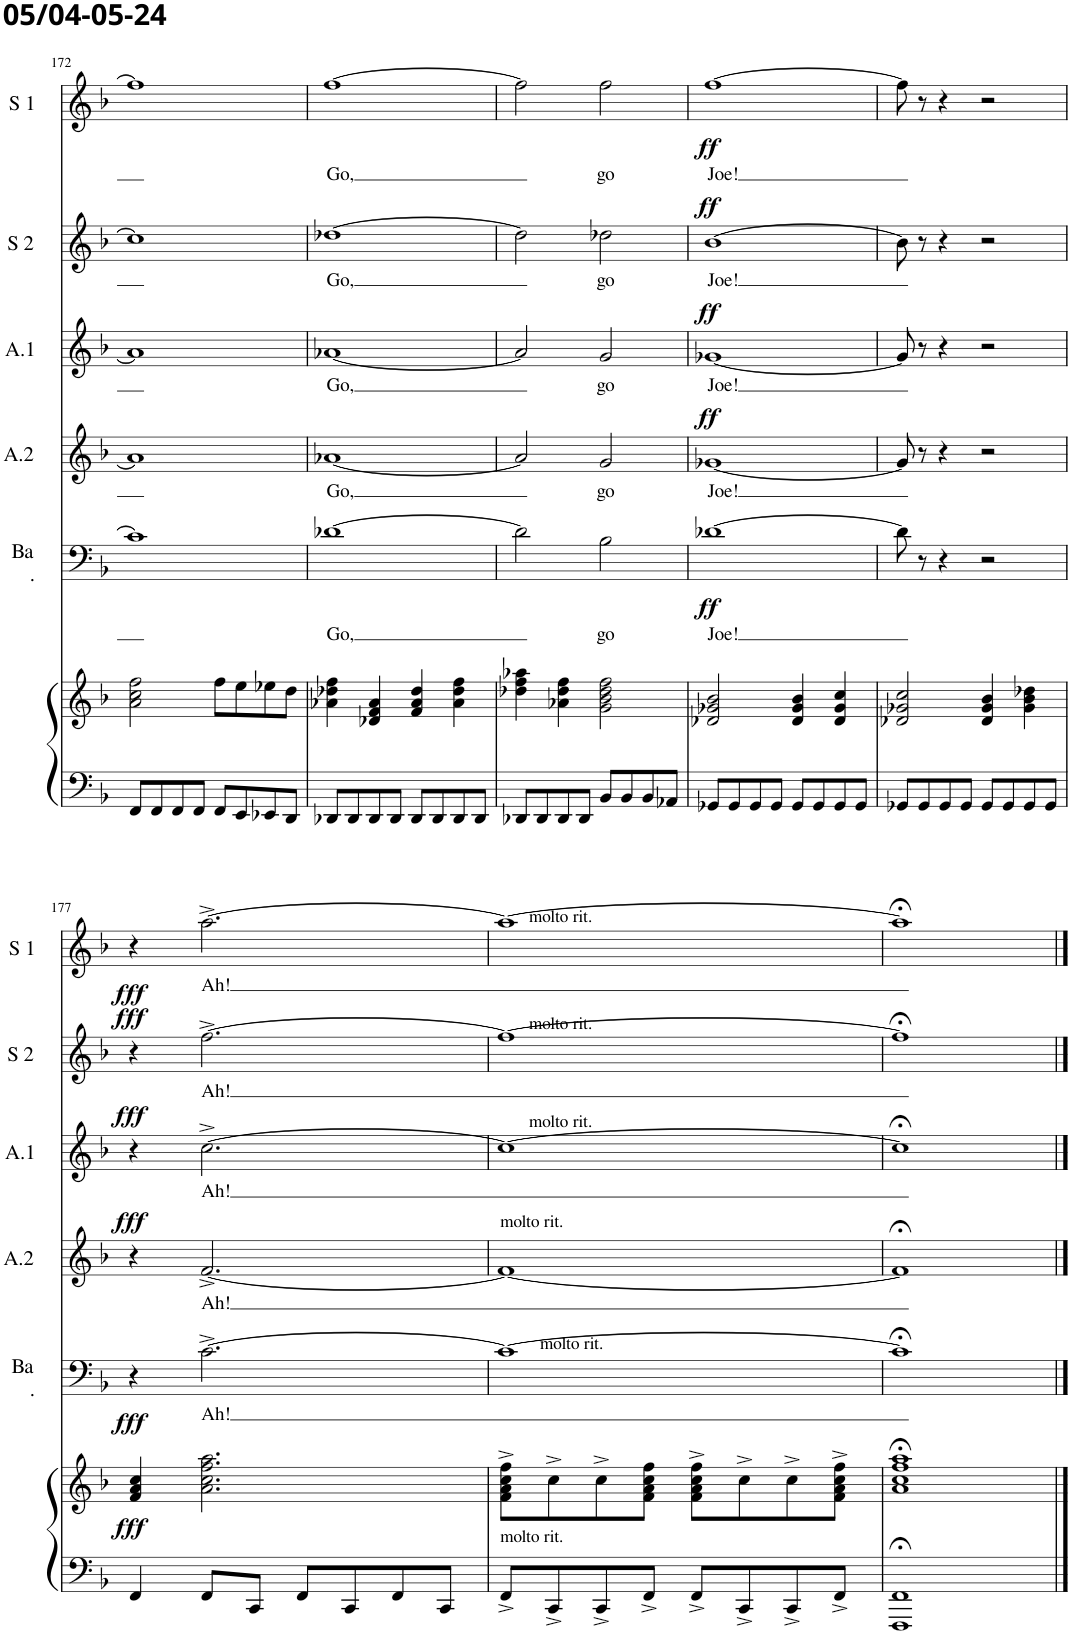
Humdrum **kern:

**kern	**kern	**dynam	**kern	**text	**dynam	**kern	**text	**dynam	**kern	**text	**dynam	**kern	**text	**dynam	**kern	**text	**dynam
*part6	*part6	*part6	*part5	*part5	*part5	*part4	*part4	*part4	*part3	*part3	*part3	*part2	*part2	*part2	*part1	*part1	*part1
*staff7	*staff6	*staff6/7	*staff5	*staff5	*staff5	*staff4	*staff4	*staff4	*staff3	*staff3	*staff3	*staff2	*staff2	*staff2	*staff1	*staff1	*staff1
*I"Piano	*	*	*I"Bariton	*	*	*I"Alt 2	*	*	*I"Alt 1	*	*	*I"Soprano 2	*	*	*I"Soprano 1	*	*
*I'Pno	*	*	*I'Ba .	*	*	*I'A.2	*	*	*I'A.1	*	*	*I'S 2	*	*	*I'S 1	*	*
!!LO:PB:g=z
*clefF4	*clefG2	*	*clefF4	*	*	*clefG2	*	*	*clefG2	*	*	*clefG2	*	*	*clefG2	*	*
*k[b-]	*k[b-]	*	*k[b-]	*	*	*k[b-]	*	*	*k[b-]	*	*	*k[b-]	*	*	*k[b-]	*	*
*M4/4	*M4/4	*	*M4/4	*	*	*M4/4	*	*	*M4/4	*	*	*M4/4	*	*	*M4/4	*	*
=172	=172	=172	=172	=172	=172	=172	=172	=172	=172	=172	=172	=172	=172	=172	=172	=172	=172
8FF/L	2a\ 2cc\ 2ff\	.	1c]	.	.	1a]	.	.	1a]	.	.	1cc]	.	.	1ff]	.	.
8FF/	.	.	.	.	.	.	.	.	.	.	.	.	.	.	.	.	.
8FF/	.	.	.	.	.	.	.	.	.	.	.	.	.	.	.	.	.
8FF/J	.	.	.	.	.	.	.	.	.	.	.	.	.	.	.	.	.
8FF/L	8ff\L	.	.	.	.	.	.	.	.	.	.	.	.	.	.	.	.
8EE/	8ee\	.	.	.	.	.	.	.	.	.	.	.	.	.	.	.	.
8EE-X/	8ee-X\	.	.	.	.	.	.	.	.	.	.	.	.	.	.	.	.
8DD/J	8dd\J	.	.	.	.	.	.	.	.	.	.	.	.	.	.	.	.
=173	=173	=173	=173	=173	=173	=173	=173	=173	=173	=173	=173	=173	=173	=173	=173	=173	=173
!	!	!	!	!LO:LY:b	!	!	!LO:LY:b	!	!	!LO:LY:b	!	!	!LO:LY:b	!	!	!LO:LY:b	!
8DD-X/L	4a-X\ 4dd-X\ 4ff\	.	[1d-X	Go,	.	[1a-X	Go,	.	[1a-X	Go,	.	[1dd-X	Go,	.	[1ff	Go,	.
8DD-/	.	.	.	.	.	.	.	.	.	.	.	.	.	.	.	.	.
8DD-/	4d-X/ 4f/ 4a-/	.	.	.	.	.	.	.	.	.	.	.	.	.	.	.	.
8DD-/J	.	.	.	.	.	.	.	.	.	.	.	.	.	.	.	.	.
8DD-/L	4f/ 4a-/ 4dd-/	.	.	.	.	.	.	.	.	.	.	.	.	.	.	.	.
8DD-/	.	.	.	.	.	.	.	.	.	.	.	.	.	.	.	.	.
8DD-/	4a-\ 4dd-\ 4ff\	.	.	.	.	.	.	.	.	.	.	.	.	.	.	.	.
8DD-/J	.	.	.	.	.	.	.	.	.	.	.	.	.	.	.	.	.
=174	=174	=174	=174	=174	=174	=174	=174	=174	=174	=174	=174	=174	=174	=174	=174	=174	=174
8DD-X/L	4dd-X\ 4ff\ 4aa-X\	.	2d-\]	.	.	2a-/]	.	.	2a-/]	.	.	2dd-\]	.	.	2ff\]	.	.
8DD-/	.	.	.	.	.	.	.	.	.	.	.	.	.	.	.	.	.
8DD-/	4a-X\ 4dd-\ 4ff\	.	.	.	.	.	.	.	.	.	.	.	.	.	.	.	.
8DD-/J	.	.	.	.	.	.	.	.	.	.	.	.	.	.	.	.	.
!	!	!	!	!LO:LY:b	!	!	!LO:LY:b	!	!	!LO:LY:b	!	!	!LO:LY:b	!	!	!LO:LY:b	!
8BB-/L	2g\ 2b-\ 2dd-\ 2ff\	.	2B-\	go	.	2g/	go	.	2g/	go	.	2dd-X\	go	.	2ff\	go	.
8BB-/	.	.	.	.	.	.	.	.	.	.	.	.	.	.	.	.	.
8BB-/	.	.	.	.	.	.	.	.	.	.	.	.	.	.	.	.	.
8AA-X/J	.	.	.	.	.	.	.	.	.	.	.	.	.	.	.	.	.
=175	=175	=175	=175	=175	=175	=175	=175	=175	=175	=175	=175	=175	=175	=175	=175	=175	=175
!	!	!	!	!LO:LY:b	!LO:DY:b	!	!LO:LY:b	!LO:DY:a	!	!LO:LY:b	!LO:DY:a	!	!LO:LY:b	!LO:DY:a	!	!LO:LY:b	!LO:DY:b
8GG-X/L	2d-X/ 2g-X/ 2b-/	.	[1d-X	Joe!	ff	[1g-X	Joe!	ff	[1g-X	Joe!	ff	[1b-	Joe!	ff	[1ff	Joe!	ff
8GG-/	.	.	.	.	.	.	.	.	.	.	.	.	.	.	.	.	.
8GG-/	.	.	.	.	.	.	.	.	.	.	.	.	.	.	.	.	.
8GG-/J	.	.	.	.	.	.	.	.	.	.	.	.	.	.	.	.	.
8GG-/L	4d-/ 4g-/ 4b-/	.	.	.	.	.	.	.	.	.	.	.	.	.	.	.	.
8GG-/	.	.	.	.	.	.	.	.	.	.	.	.	.	.	.	.	.
8GG-/	4d-/ 4g-/ 4cc/	.	.	.	.	.	.	.	.	.	.	.	.	.	.	.	.
8GG-/J	.	.	.	.	.	.	.	.	.	.	.	.	.	.	.	.	.
=176	=176	=176	=176	=176	=176	=176	=176	=176	=176	=176	=176	=176	=176	=176	=176	=176	=176
8GG-X/L	2d-X/ 2g-X/ 2cc/	.	8d-\]	.	.	8g-/]	.	.	8g-/]	.	.	8b-\]	.	.	8ff\]	.	.
8GG-/	.	.	8r	.	.	8r	.	.	8r	.	.	8r	.	.	8r	.	.
8GG-/	.	.	4r	.	.	4r	.	.	4r	.	.	4r	.	.	4r	.	.
8GG-/J	.	.	.	.	.	.	.	.	.	.	.	.	.	.	.	.	.
8GG-/L	4d-/ 4g-/ 4b-/	.	2r	.	.	2r	.	.	2r	.	.	2r	.	.	2r	.	.
8GG-/	.	.	.	.	.	.	.	.	.	.	.	.	.	.	.	.	.
8GG-/	4g-\ 4b-\ 4dd-X\	.	.	.	.	.	.	.	.	.	.	.	.	.	.	.	.
8GG-/J	.	.	.	.	.	.	.	.	.	.	.	.	.	.	.	.	.
!!LO:LB:g=z
=177	=177	=177	=177	=177	=177	=177	=177	=177	=177	=177	=177	=177	=177	=177	=177	=177	=177
!	!	!LO:DY:b	!	!	!LO:DY:b	!	!	!LO:DY:a	!	!	!LO:DY:a	!	!	!LO:DY:a	!	!	!LO:DY:b
4FF/	4f/ 4a/ 4cc/	fff	4r	.	fff	4r	.	fff	4r	.	fff	4r	.	fff	4r	.	fff
!	!	!	!	!LO:LY:b	!	!	!LO:LY:b	!	!	!LO:LY:b	!	!	!LO:LY:b	!	!	!LO:LY:b	!
8FF/L	2.a\ 2.cc\ 2.ff\ 2.aa\	.	[2.c^\	Ah!	.	[2.f^/	Ah!	.	[2.cc^\	Ah!	.	[2.ff^\	Ah!	.	[2.aa^\	Ah!	.
8CC/J	.	.	.	.	.	.	.	.	.	.	.	.	.	.	.	.	.
8FF/L	.	.	.	.	.	.	.	.	.	.	.	.	.	.	.	.	.
8CC/	.	.	.	.	.	.	.	.	.	.	.	.	.	.	.	.	.
8FF/	.	.	.	.	.	.	.	.	.	.	.	.	.	.	.	.	.
8CC/J	.	.	.	.	.	.	.	.	.	.	.	.	.	.	.	.	.
=178	=178	=178	=178	=178	=178	=178	=178	=178	=178	=178	=178	=178	=178	=178	=178	=178	=178
!	!	!	!	!	!	!	!	!	!	!	!	!	!	!	!LO:TX:a:t=molto rit.	!	!
!	!	!	!	!	!	!	!	!	!	!	!	!LO:TX:a:t=molto rit.	!	!	!	!	!
!	!	!	!	!	!	!	!	!	!LO:TX:a:t=molto rit.	!	!	!	!	!	!	!	!
!	!	!	!	!	!	!LO:TX:a:t=molto rit.	!	!	!	!	!	!	!	!	!	!	!
!	!	!	!LO:TX:a:t=molto rit.	!	!	!	!	!	!	!	!	!	!	!	!	!	!
!	!LO:TX:b:t=molto rit.	!	!	!	!	!	!	!	!	!	!	!	!	!	!	!	!
8FF^/L	8f\^ 8a\^ 8cc\^ 8ff\^L	.	1c_	.	.	1f_	.	.	1cc_	.	.	1ff_	.	.	1aa_	.	.
8CC^/	8cc^\	.	.	.	.	.	.	.	.	.	.	.	.	.	.	.	.
8CC^/	8cc^\	.	.	.	.	.	.	.	.	.	.	.	.	.	.	.	.
8FF^/J	8f\ 8a\ 8cc\ 8ff\J	.	.	.	.	.	.	.	.	.	.	.	.	.	.	.	.
8FF^/L	8f\^ 8a\^ 8cc\^ 8ff\^L	.	.	.	.	.	.	.	.	.	.	.	.	.	.	.	.
8CC^/	8cc^\	.	.	.	.	.	.	.	.	.	.	.	.	.	.	.	.
8CC^/	8cc^\	.	.	.	.	.	.	.	.	.	.	.	.	.	.	.	.
8FF^/J	8f\^ 8a\^ 8cc\^ 8ff\^J	.	.	.	.	.	.	.	.	.	.	.	.	.	.	.	.
=179	=179	=179	=179	=179	=179	=179	=179	=179	=179	=179	=179	=179	=179	=179	=179	=179	=179
1FFF;< 1FF;<	1a;< 1cc;< 1ff;< 1aa;<	.	1c;<]	.	.	1f;<]	.	.	1cc;<]	.	.	1ff;<]	.	.	1aa;<]	.	.
==	==	==	==	==	==	==	==	==	==	==	==	==	==	==	==	==	==
*-	*-	*-	*-	*-	*-	*-	*-	*-	*-	*-	*-	*-	*-	*-	*-	*-	*-
